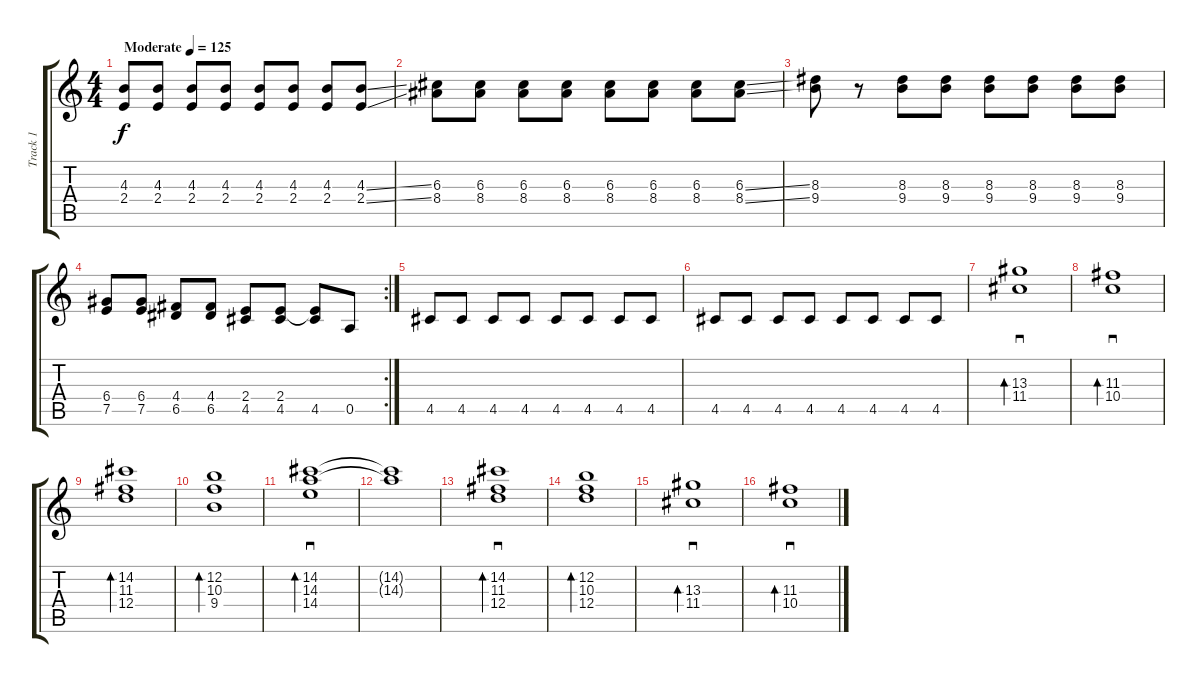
\track ("Track 1" "Track 1") {instrument electricguitarjazz}
\staff {score tabs}
\tuning (E4 B3 G3 D3 A2 E2) {hide}
\ts (4 4)
\tempo (125 "Moderate")
\clef g2
\ks c
(4.3 2.4).8{dy f instrument electricguitarjazz} (4.3 2.4).8 (4.3 2.4).8 (4.3 2.4).8 (4.3 2.4).8 (4.3 2.4).8 (4.3 2.4).8 (4.3{ss} 2.4{ss}).8 |
(6.3 8.4).8 (6.3 8.4).8 (6.3 8.4).8 (6.3 8.4).8 (6.3 8.4).8 (6.3 8.4).8 (6.3 8.4).8 (6.3{ss} 8.4{ss}).8 |
(8.3 9.4).8 r.8 (8.3 9.4).8 (8.3 9.4).8 (8.3 9.4).8 (8.3 9.4).8 (8.3 9.4).8 (8.3 9.4).8 |
\rc 2
(6.4 7.5).8 (6.4 7.5).8 (4.4 6.5).8 (4.4 6.5).8 (2.4 4.5).8 (2.4 4.5).8 (2.4{t} 4.5).8 0.5.8 |
4.5.8 4.5.8 4.5.8 4.5.8 4.5.8 4.5.8 4.5.8 4.5.8 |
4.5.8 4.5.8 4.5.8 4.5.8 4.5.8 4.5.8 4.5.8 4.5.8 |
(13.3 11.4).1{sd bd 240} |
(11.3 10.4).1{sd bd 240} |
(14.2 11.3 12.4).1{bd 240} |
(12.2 10.3 9.4).1{bd 240} |
(14.2 14.3 14.4).1{sd bd 240} |
(14.2{t} 14.3{t}).1 |
(14.2 11.3 12.4).1{sd bd 240} |
(12.2 10.3 12.4).1{bd 240} |
(13.3 11.4).1{sd bd 240} |
(11.3 10.4).1{sd bd 240}
